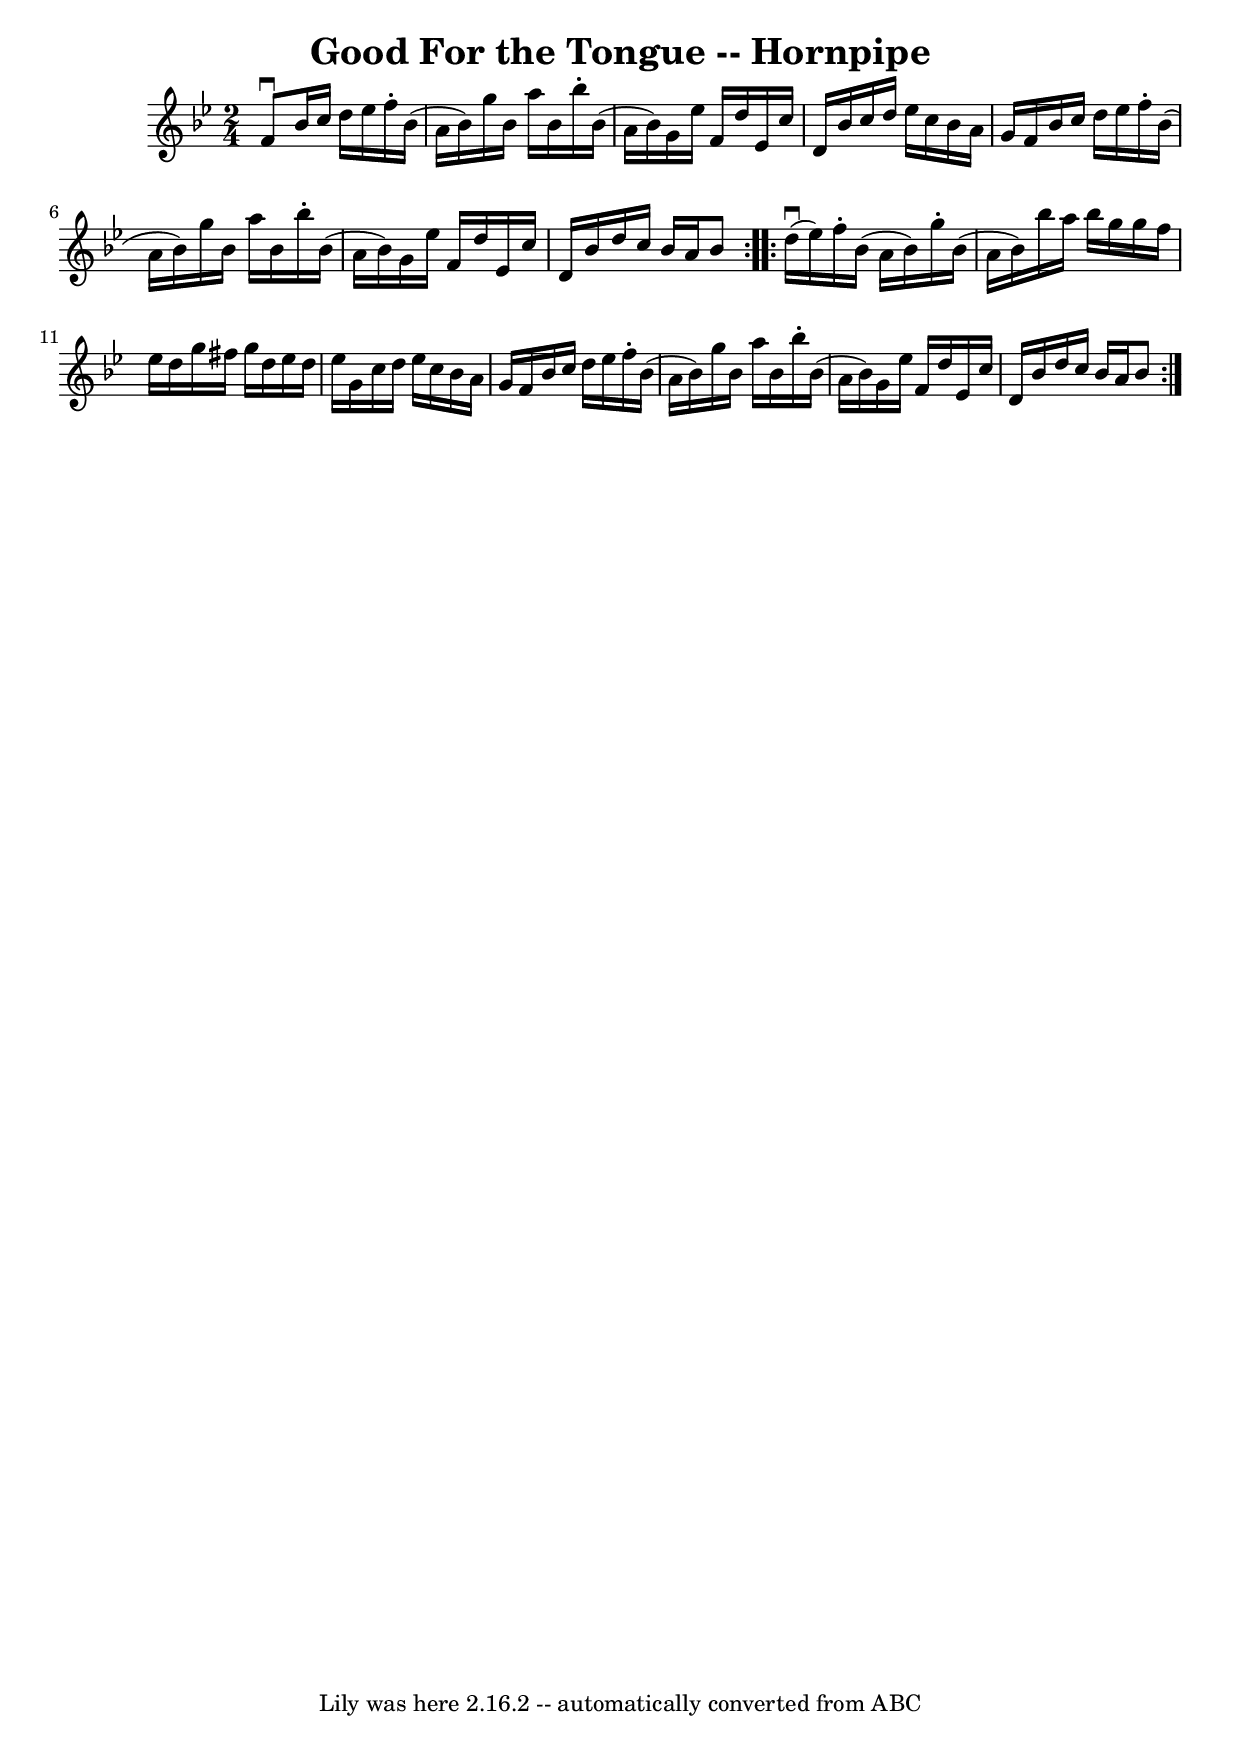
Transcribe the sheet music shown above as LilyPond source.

\version "2.7.40"
\include "Mammoth.ily"
\header {
	%% book = "Cole's 1000 Fiddle Tunes"
	crossRefNumber = "1"
	footnotes = ""
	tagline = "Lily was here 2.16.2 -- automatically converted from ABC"
	title = "Good For the Tongue -- Hornpipe"
}
voicedefault =  {
\set Score.defaultBarType = "empty"

\repeat volta 2 {
\time 2/4 \key bes \major f'8^\downbow |
 bes'16 c''16 d''16   
 ees''16 f''16 -. bes'16 (a'16 bes'16) |
 g''16 bes'16 
 a''16 bes'16 bes''16 -. bes'16 (a'16 bes'16) |
   
g'16 ees''16 f'16 d''16 ees'16 c''16 d'16 bes'16  |
 
 c''16 d''16 ees''16 c''16 bes'16 a'16 g'16 f'16  
|
 bes'16 c''16 d''16 ees''16 f''16 -. bes'16 (a'16  
 bes'16) |
 g''16 bes'16 a''16 bes'16 bes''16 -.   
bes'16 (a'16 bes'16) |
 g'16 ees''16 f'16 d''16    
ees'16 c''16 d'16 bes'16  |
 d''16 c''16 bes'16 a'16  
 bes'8  }     \repeat volta 2 { d''16 (^\downbow ees''16) |
   
f''16 -. bes'16 (a'16 bes'16) g''16 -. bes'16 (a'16 bes'16 
) |
 bes''16 a''16 bes''16 g''16 g''16 f''16    
ees''16 d''16  |
 g''16 fis''16 g''16 d''16 ees''16    
d''16 ees''16 g'16  |
 c''16 d''16 ees''16 c''16    
bes'16 a'16 g'16 f'16  |
 bes'16 c''16 d''16    
ees''16 f''16 -. bes'16 (a'16 bes'16) |
 g''16 bes'16  
 a''16 bes'16 bes''16 -. bes'16 (a'16 bes'16) |
 g'16 
 ees''16 f'16 d''16 ees'16 c''16 d'16 bes'16  |
   
d''16 c''16 bes'16 a'16 bes'8  }   
}

\score{
    <<

	\context Staff="default"
	{
	    \voicedefault 
	}

    >>
	\layout {
	}
	\midi {}
}
